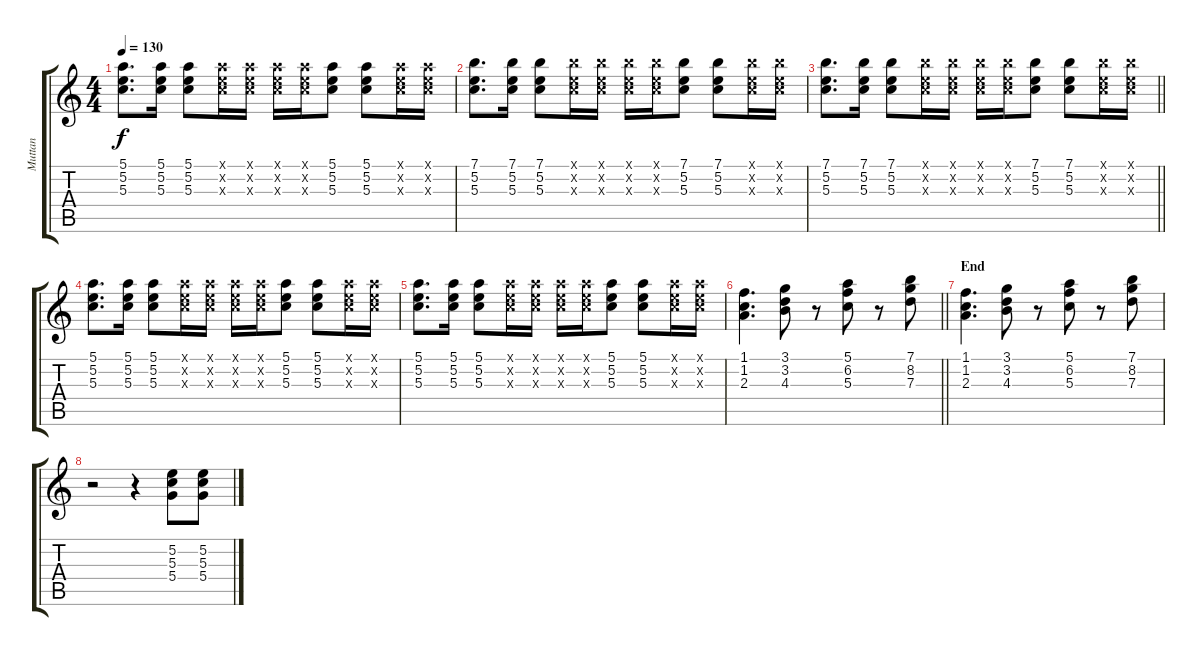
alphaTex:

\track ("Muttan" "Muttan") {instrument electricguitarclean}
\staff {score tabs}
\tuning (E4 B3 G3 D3 A2 E2) {hide}
\ts (4 4)
\tempo 130
\clef g2
\ks c
(5.1 5.2 5.3).8{d dy f} (5.1 5.2 5.3).16 (5.1 5.2 5.3).8 (5.1{x} 5.2{x} 5.3{x}).16 (5.1{x} 5.2{x} 5.3{x}).16 (5.1{x} 5.2{x} 5.3{x}).16 (5.1{x} 5.2{x} 5.3{x}).16 (5.1 5.2 5.3).8 (5.1 5.2 5.3).8 (5.1{x} 5.2{x} 5.3{x}).16 (5.1{x} 5.2{x} 5.3{x}).16 |
(7.1 5.2 5.3).8{d} (7.1 5.2 5.3).16 (7.1 5.2 5.3).8 (7.1{x} 5.2{x} 5.3{x}).16 (7.1{x} 5.2{x} 5.3{x}).16 (7.1{x} 5.2{x} 5.3{x}).16 (7.1{x} 5.2{x} 5.3{x}).16 (7.1 5.2 5.3).8 (7.1 5.2 5.3).8 (7.1{x} 5.2{x} 5.3{x}).16 (7.1{x} 5.2{x} 5.3{x}).16 |
\barLineRight lightlight
(7.1 5.2 5.3).8{d} (7.1 5.2 5.3).16 (7.1 5.2 5.3).8 (7.1{x} 5.2{x} 5.3{x}).16 (7.1{x} 5.2{x} 5.3{x}).16 (7.1{x} 5.2{x} 5.3{x}).16 (7.1{x} 5.2{x} 5.3{x}).16 (7.1 5.2 5.3).8 (7.1 5.2 5.3).8 (7.1{x} 5.2{x} 5.3{x}).16 (7.1{x} 5.2{x} 5.3{x}).16 |
(5.1 5.2 5.3).8{d} (5.1 5.2 5.3).16 (5.1 5.2 5.3).8 (5.1{x} 5.2{x} 5.3{x}).16 (5.1{x} 5.2{x} 5.3{x}).16 (5.1{x} 5.2{x} 5.3{x}).16 (5.1{x} 5.2{x} 5.3{x}).16 (5.1 5.2 5.3).8 (5.1 5.2 5.3).8 (5.1{x} 5.2{x} 5.3{x}).16 (5.1{x} 5.2{x} 5.3{x}).16 |
(5.1 5.2 5.3).8{d} (5.1 5.2 5.3).16 (5.1 5.2 5.3).8 (5.1{x} 5.2{x} 5.3{x}).16 (5.1{x} 5.2{x} 5.3{x}).16 (5.1{x} 5.2{x} 5.3{x}).16 (5.1{x} 5.2{x} 5.3{x}).16 (5.1 5.2 5.3).8 (5.1 5.2 5.3).8 (5.1{x} 5.2{x} 5.3{x}).16 (5.1{x} 5.2{x} 5.3{x}).16 |
\barLineRight lightlight
(1.1 1.2 2.3).4{d} (3.1 3.2 4.3).8 r.8 (5.1 6.2 5.3).8 r.8 (7.1 8.2 7.3).8 |
\section ("" "End")
(1.1 1.2 2.3).4{d} (3.1 3.2 4.3).8 r.8 (5.1 6.2 5.3).8 r.8 (7.1 8.2 7.3).8 |
r.2 r.4 (5.2 5.3 5.4).8 (5.2 5.3 5.4).8
